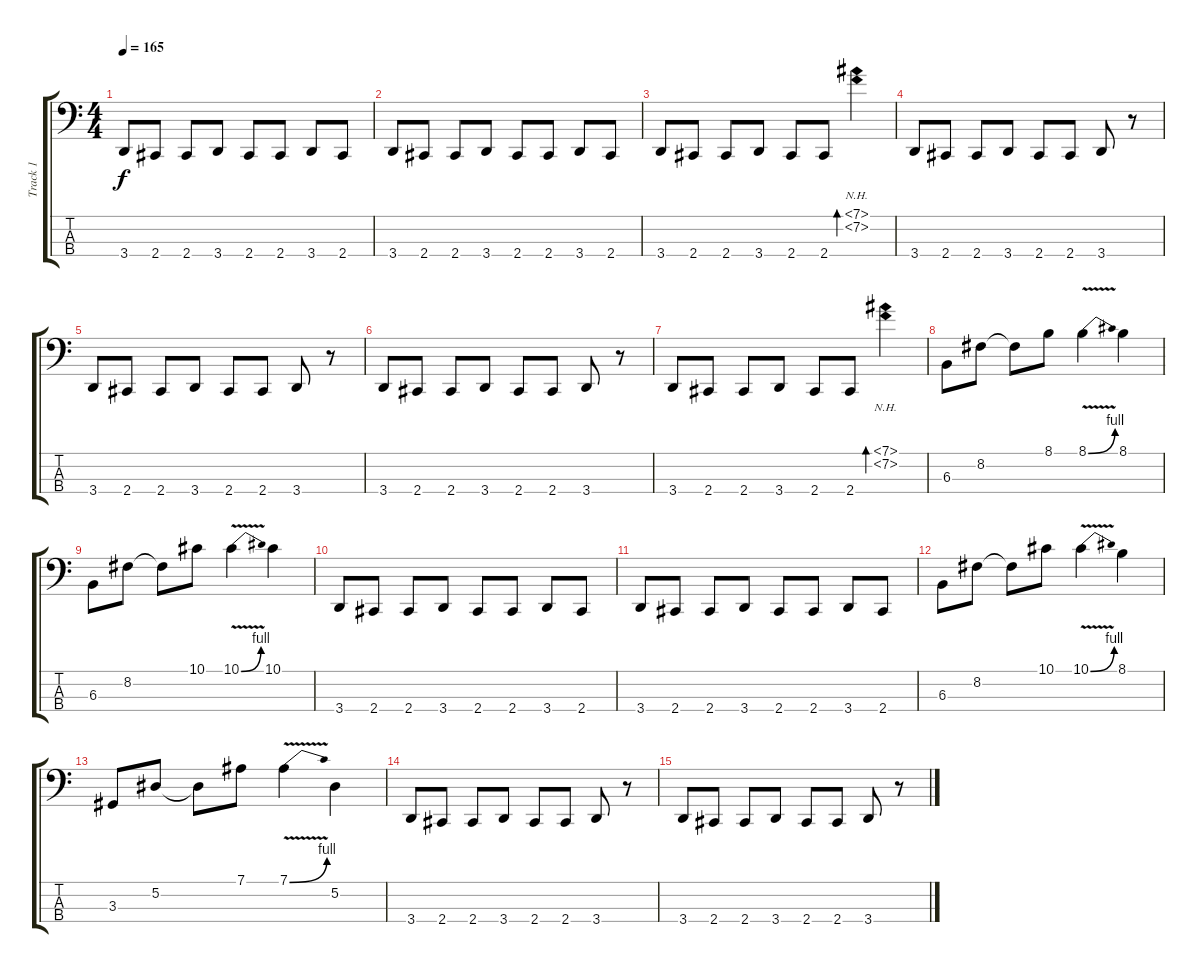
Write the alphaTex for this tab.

\track ("Track 1" "Track 1") {instrument slapbass1}
\staff {score tabs}
\tuning (Eb2 Bb1 F1 B0) {hide}
\ts (4 4)
\tempo 165
\clef f4
\ks c
3.4.8{dy f} 2.4.8 2.4.8 3.4.8 2.4.8 2.4.8 3.4.8 2.4.8 |
3.4.8 2.4.8 2.4.8 3.4.8 2.4.8 2.4.8 3.4.8 2.4.8 |
3.4.8 2.4.8 2.4.8 3.4.8 2.4.8 2.4.8 (7.1{nh} 7.2{nh}).4{bd 60} |
3.4.8 2.4.8 2.4.8 3.4.8 2.4.8 2.4.8 3.4.8 r.8 |
3.4.8 2.4.8 2.4.8 3.4.8 2.4.8 2.4.8 3.4.8 r.8 |
3.4.8 2.4.8 2.4.8 3.4.8 2.4.8 2.4.8 3.4.8 r.8 |
3.4.8 2.4.8 2.4.8 3.4.8 2.4.8 2.4.8 (7.1{nh} 7.2{nh}).4{bd 60} |
6.3.8{instrument electricbassfinger} 8.2.8 8.2{t}.8 8.1.8 8.1{be (bend 0 0 60 4) v}.4 8.1.4 |
6.3.8 8.2.8 8.2{t}.8 10.1.8 10.1{be (bend 0 0 60 4) v}.4 10.1.4 |
3.4.8{instrument slapbass1} 2.4.8 2.4.8 3.4.8 2.4.8 2.4.8 3.4.8 2.4.8 |
3.4.8 2.4.8 2.4.8 3.4.8 2.4.8 2.4.8 3.4.8 2.4.8 |
6.3.8{instrument electricbassfinger} 8.2.8 8.2{t}.8 10.1.8 10.1{be (bend 0 0 60 4) v}.4 8.1.4 |
3.3.8 5.2.8 5.2{t}.8 7.1.8 7.1{be (bend 0 0 60 4) v}.4 5.2.4 |
3.4.8{instrument slapbass1} 2.4.8 2.4.8 3.4.8 2.4.8 2.4.8 3.4.8 r.8 |
3.4.8 2.4.8 2.4.8 3.4.8 2.4.8 2.4.8 3.4.8 r.8
